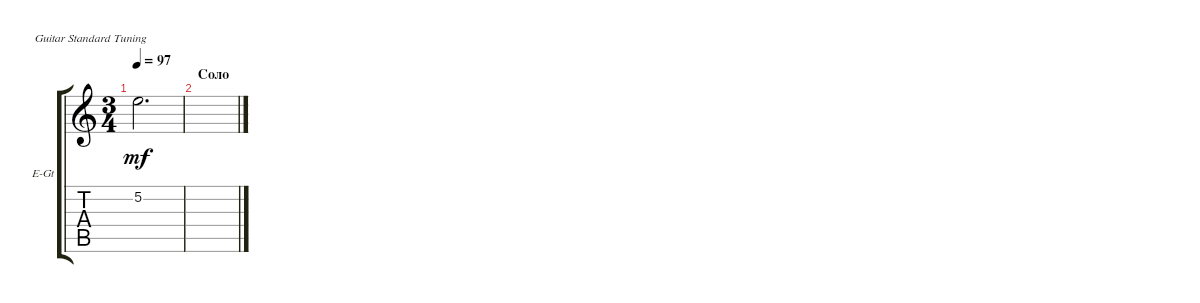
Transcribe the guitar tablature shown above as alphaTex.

\defaultSystemsLayout 4
\bracketExtendMode groupsimilarinstruments
\firstSystemTrackNameOrientation horizontal
\otherSystemsTrackNameOrientation horizontal
\track ("В. Бутусов (Вокал)" "E-Gt") {instrument electricguitarclean}
\staff {score tabs}
\tuning (E4 B3 G3 D3 A2 E2)
\ts (3 4)
\tempo 97
\clef g2
\ks c
5.2.2{d dy mf} |
\section ("" "Соло")
